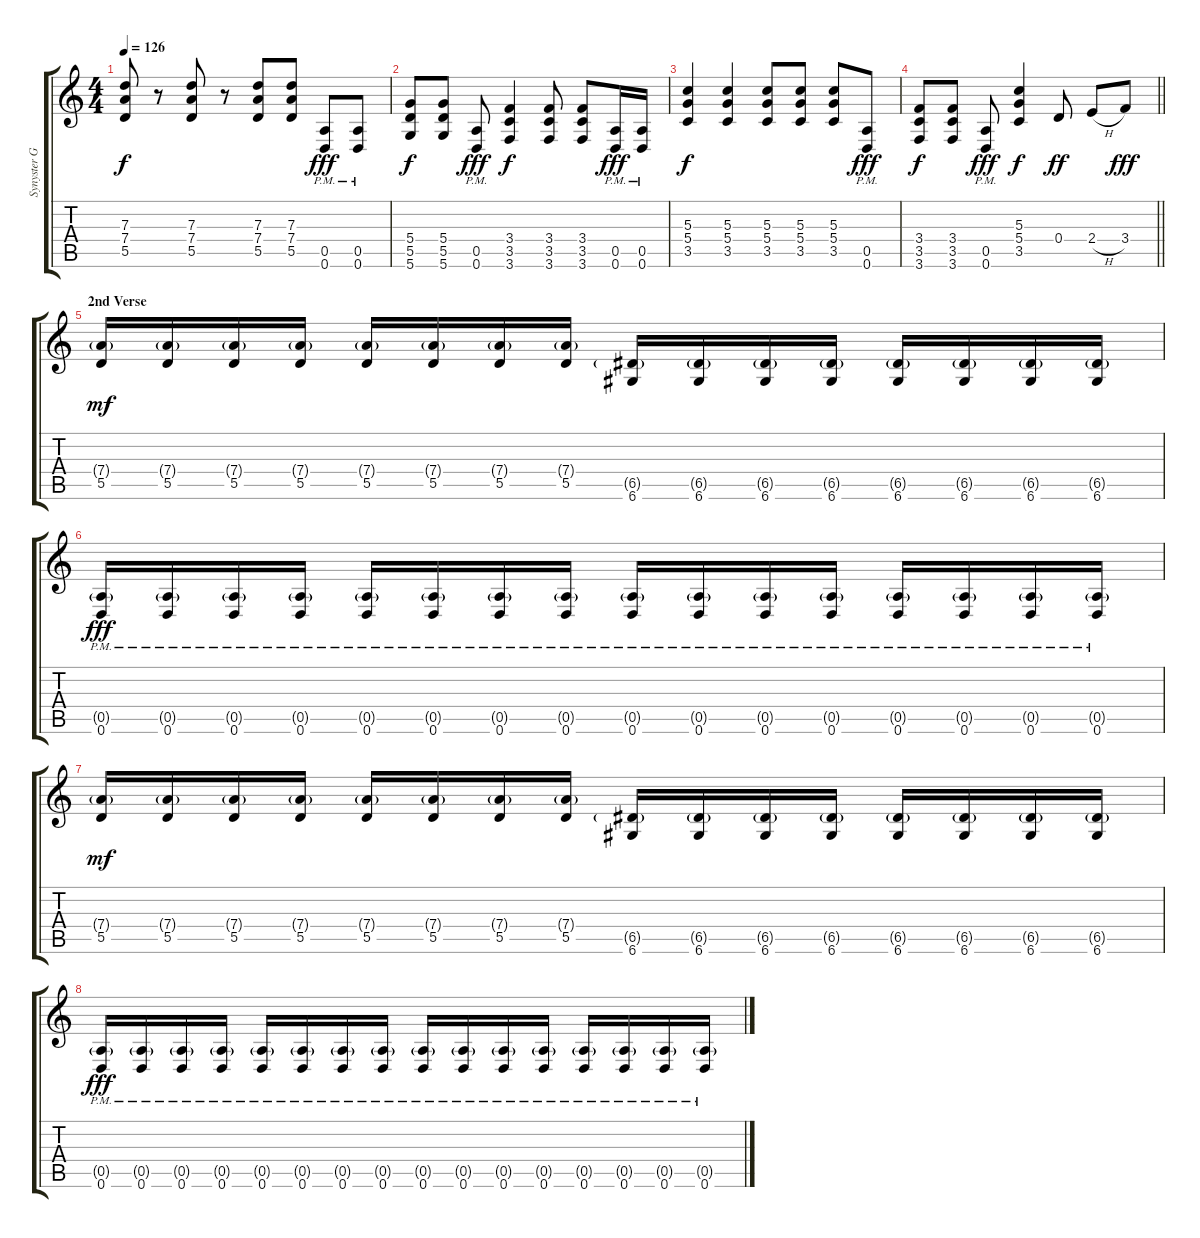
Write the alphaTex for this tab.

\track ("Synyster Gates" "Synyster G") {instrument distortionguitar}
\staff {score tabs}
\tuning (E4 B3 G3 D3 A2 D2) {hide}
\ts (4 4)
\tempo 126
\clef g2
\ks c
(7.3 7.4 5.5).8{dy f} r.8 (7.3 7.4 5.5).8 r.8 (7.3 7.4 5.5).8 (7.3 7.4 5.5).8 (0.5{pm} 0.6{pm}).8{dy fff} (0.5{pm} 0.6{pm}).8 |
(5.4 5.5 5.6).8{dy f} (5.4 5.5 5.6).8 (0.5{pm} 0.6{pm}).8{dy fff} (3.4 3.5 3.6).4{dy f} (3.4 3.5 3.6).8 (3.4 3.5 3.6).8 (0.5{pm} 0.6{pm}).16{dy fff} (0.5{pm} 0.6{pm}).16 |
(5.3 5.4 3.5).4{dy f} (5.3 5.4 3.5).4 (5.3 5.4 3.5).8 (5.3 5.4 3.5).8 (5.3 5.4 3.5).8 (0.5{pm} 0.6{pm}).8{dy fff} |
\barLineRight lightlight
(3.4 3.5 3.6).8{dy f} (3.4 3.5 3.6).8 (0.5{pm} 0.6{pm}).8{dy fff} (5.3 5.4 3.5).4{dy f} 0.4.8{dy ff} 2.4{h}.8 3.4.8{dy fff} |
\section ("" "2nd Verse")
(7.4{g} 5.5).16{dy mf volume 14} (7.4{g} 5.5).16 (7.4{g} 5.5).16 (7.4{g} 5.5).16 (7.4{g} 5.5).16 (7.4{g} 5.5).16 (7.4{g} 5.5).16 (7.4{g} 5.5).16 (6.5{g} 6.6).16 (6.5{g} 6.6).16 (6.5{g} 6.6).16 (6.5{g} 6.6).16 (6.5{g} 6.6).16 (6.5{g} 6.6).16 (6.5{g} 6.6).16 (6.5{g} 6.6).16 |
(0.5{g pm} 0.6{pm}).16{dy fff} (0.5{g pm} 0.6{pm}).16 (0.5{g pm} 0.6{pm}).16 (0.5{g pm} 0.6{pm}).16 (0.5{g pm} 0.6{pm}).16 (0.5{g pm} 0.6{pm}).16 (0.5{g pm} 0.6{pm}).16 (0.5{g pm} 0.6{pm}).16 (0.5{g pm} 0.6{pm}).16 (0.5{g pm} 0.6{pm}).16 (0.5{g pm} 0.6{pm}).16 (0.5{g pm} 0.6{pm}).16 (0.5{g pm} 0.6{pm}).16 (0.5{g pm} 0.6{pm}).16 (0.5{g pm} 0.6{pm}).16 (0.5{g pm} 0.6{pm}).16 |
(7.4{g} 5.5).16{dy mf} (7.4{g} 5.5).16 (7.4{g} 5.5).16 (7.4{g} 5.5).16 (7.4{g} 5.5).16 (7.4{g} 5.5).16 (7.4{g} 5.5).16 (7.4{g} 5.5).16 (6.5{g} 6.6).16 (6.5{g} 6.6).16 (6.5{g} 6.6).16 (6.5{g} 6.6).16 (6.5{g} 6.6).16 (6.5{g} 6.6).16 (6.5{g} 6.6).16 (6.5{g} 6.6).16 |
(0.5{g pm} 0.6{pm}).16{dy fff} (0.5{g pm} 0.6{pm}).16 (0.5{g pm} 0.6{pm}).16 (0.5{g pm} 0.6{pm}).16 (0.5{g pm} 0.6{pm}).16 (0.5{g pm} 0.6{pm}).16 (0.5{g pm} 0.6{pm}).16 (0.5{g pm} 0.6{pm}).16 (0.5{g pm} 0.6{pm}).16 (0.5{g pm} 0.6{pm}).16 (0.5{g pm} 0.6{pm}).16 (0.5{g pm} 0.6{pm}).16 (0.5{g pm} 0.6{pm}).16 (0.5{g pm} 0.6{pm}).16 (0.5{g pm} 0.6{pm}).16 (0.5{g pm} 0.6{pm}).16
